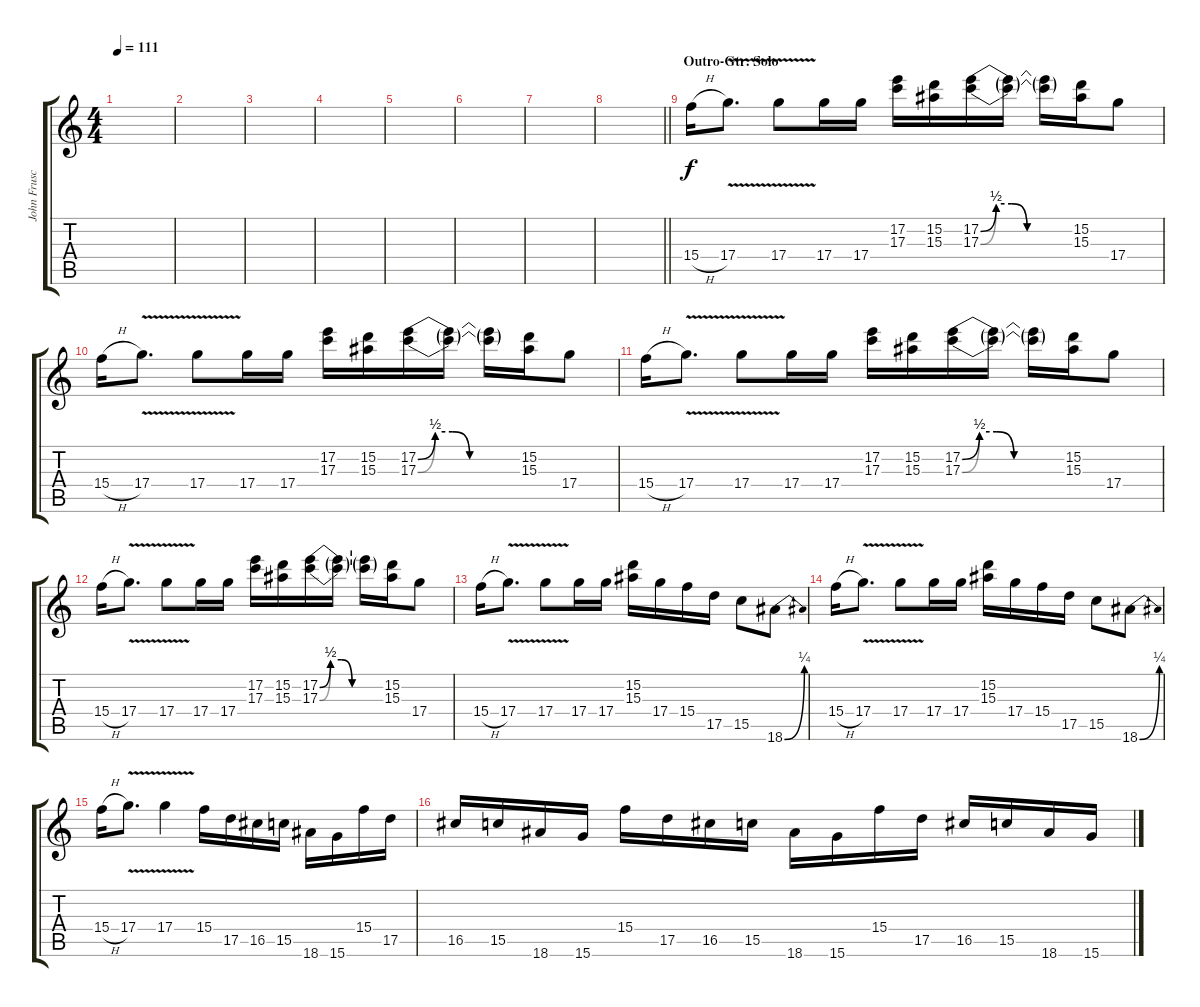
\track ("John Frusciante | Gtr. 2" "John Frusc") {instrument distortionguitar}
\staff {score tabs}
\tuning (E4 B3 G3 D3 A2 E2) {hide}
\ts (4 4)
\tempo 111
\clef g2
\ks c
|
|
|
|
|
|
|
\barLineRight lightlight
|
\section ("" "Outro-Gtr. Solo")
15.4{h}.16{volume 8 instrument overdrivenguitar} 17.4{v}.8{d} 17.4{v}.8 17.4.16 17.4.16 (17.2 17.3).16 (15.2 15.3).16 (17.2{be (custom 0 0 10 2 20 2 30 0 60 0)} 17.3{be (custom 0 0 10 2 20 2 30 0 60 0)}).16 (17.2{t} 17.3{t}).16 (17.2{t} 17.3{t}).16 (15.2 15.3).16 17.4.8 |
15.4{h}.16 17.4{v}.8{d} 17.4{v}.8 17.4.16 17.4.16 (17.2 17.3).16 (15.2 15.3).16 (17.2{be (custom 0 0 10 2 20 2 30 0 60 0)} 17.3{be (custom 0 0 10 2 20 2 30 0 60 0)}).16 (17.2{t} 17.3{t}).16 (17.2{t} 17.3{t}).16 (15.2 15.3).16 17.4.8 |
15.4{h}.16 17.4{v}.8{d} 17.4{v}.8 17.4.16 17.4.16 (17.2 17.3).16 (15.2 15.3).16 (17.2{be (custom 0 0 10 2 20 2 30 0 60 0)} 17.3{be (custom 0 0 10 2 20 2 30 0 60 0)}).16 (17.2{t} 17.3{t}).16 (17.2{t} 17.3{t}).16 (15.2 15.3).16 17.4.8 |
15.4{h}.16 17.4{v}.8{d} 17.4{v}.8 17.4.16 17.4.16 (17.2 17.3).16 (15.2 15.3).16 (17.2{be (custom 0 0 10 2 20 2 30 0 60 0)} 17.3{be (custom 0 0 10 2 20 2 30 0 60 0)}).16 (17.2{t} 17.3{t}).16 (17.2{t} 17.3{t}).16 (15.2 15.3).16 17.4.8 |
15.4{h}.16 17.4{v}.8{d} 17.4{v}.8 17.4.16 17.4.16 (15.2 15.3).16 17.4.16 15.4.16 17.5.16 15.5.8 18.6{be (bend 0 0 60 1)}.8 |
15.4{h}.16 17.4{v}.8{d} 17.4{v}.8 17.4.16 17.4.16 (15.2 15.3).16 17.4.16 15.4.16 17.5.16 15.5.8 18.6{be (bend 0 0 60 1)}.8 |
15.4{h}.16 17.4{v}.8{d} 17.4{v}.4 15.4.16 17.5.16 16.5.16 15.5.16 18.6.16 15.6.16 15.4.16 17.5.16 |
16.5.16 15.5.16 18.6.16 15.6.16 15.4.16 17.5.16 16.5.16 15.5.16 18.6.16 15.6.16 15.4.16 17.5.16 16.5.16 15.5.16 18.6.16 15.6.16
